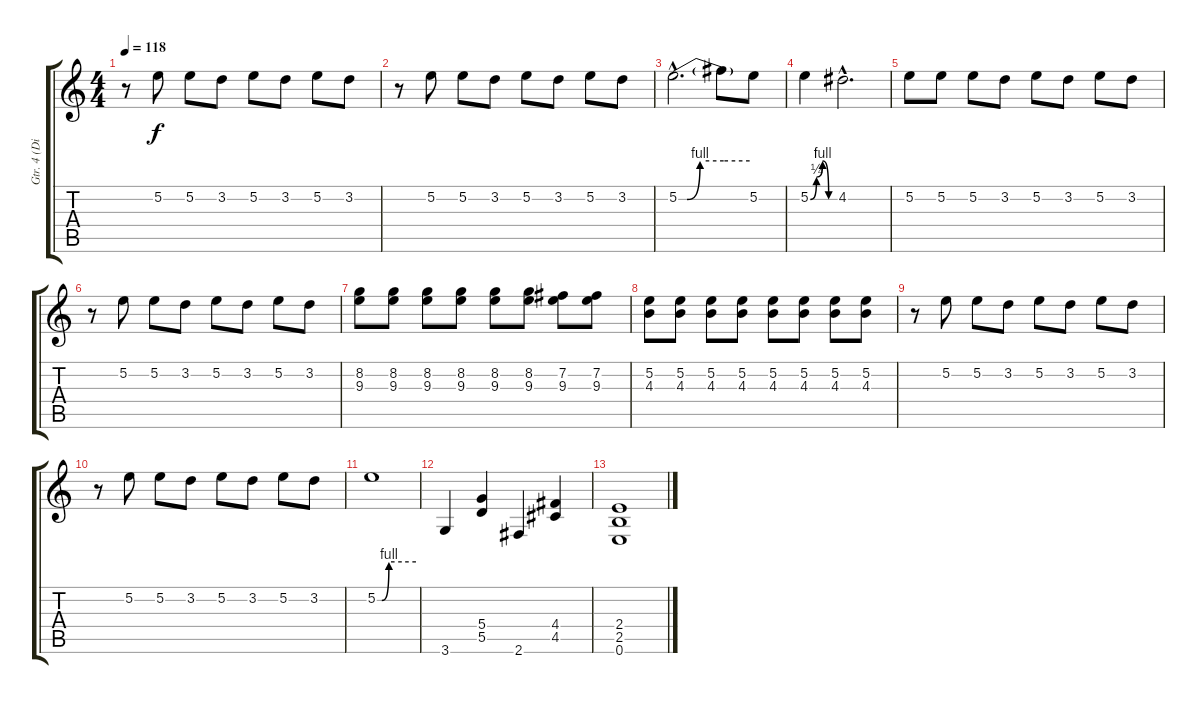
\track ("Gtr. 4 (Dist.)" "Gtr. 4 (Di") {instrument distortionguitar}
\staff {score tabs}
\tuning (E4 B3 G3 D3 A2 E2) {hide}
\ts (4 4)
\tempo 118
\clef g2
\ks c
r.8{dy f} 5.2.8 5.2.8 3.2.8 5.2.8 3.2.8 5.2.8 3.2.8 |
r.8 5.2.8 5.2.8 3.2.8 5.2.8 3.2.8 5.2.8 3.2.8 |
5.2{be (custom 0 0 7 0 18 4 38 4 60 4) hac}.2{d} 5.2{t}.8 5.2.8 |
5.2{be (custom 0 0 15 1 30 4 45 0 60 0)}.4 4.2{hac}.2{d} |
5.2.8 5.2.8 5.2.8 3.2.8 5.2.8 3.2.8 5.2.8 3.2.8 |
r.8 5.2.8 5.2.8 3.2.8 5.2.8 3.2.8 5.2.8 3.2.8 |
(8.2 9.3).8 (8.2 9.3).8 (8.2 9.3).8 (8.2 9.3).8 (8.2 9.3).8 (8.2 9.3).8 (7.2 9.3).8 (7.2 9.3).8 |
(5.2 4.3).8 (5.2 4.3).8 (5.2 4.3).8 (5.2 4.3).8 (5.2 4.3).8 (5.2 4.3).8 (5.2 4.3).8 (5.2 4.3).8 |
r.8 5.2.8 5.2.8 3.2.8 5.2.8 3.2.8 5.2.8 3.2.8 |
r.8 5.2.8 5.2.8 3.2.8 5.2.8 3.2.8 5.2.8 3.2.8 |
5.2{be (custom 0 0 7 0 18 4 38 4 60 4)}.1 |
3.6.4 (5.4 5.5).4 2.6.4 (4.4 4.5).4 |
(2.4 2.5 0.6).1
